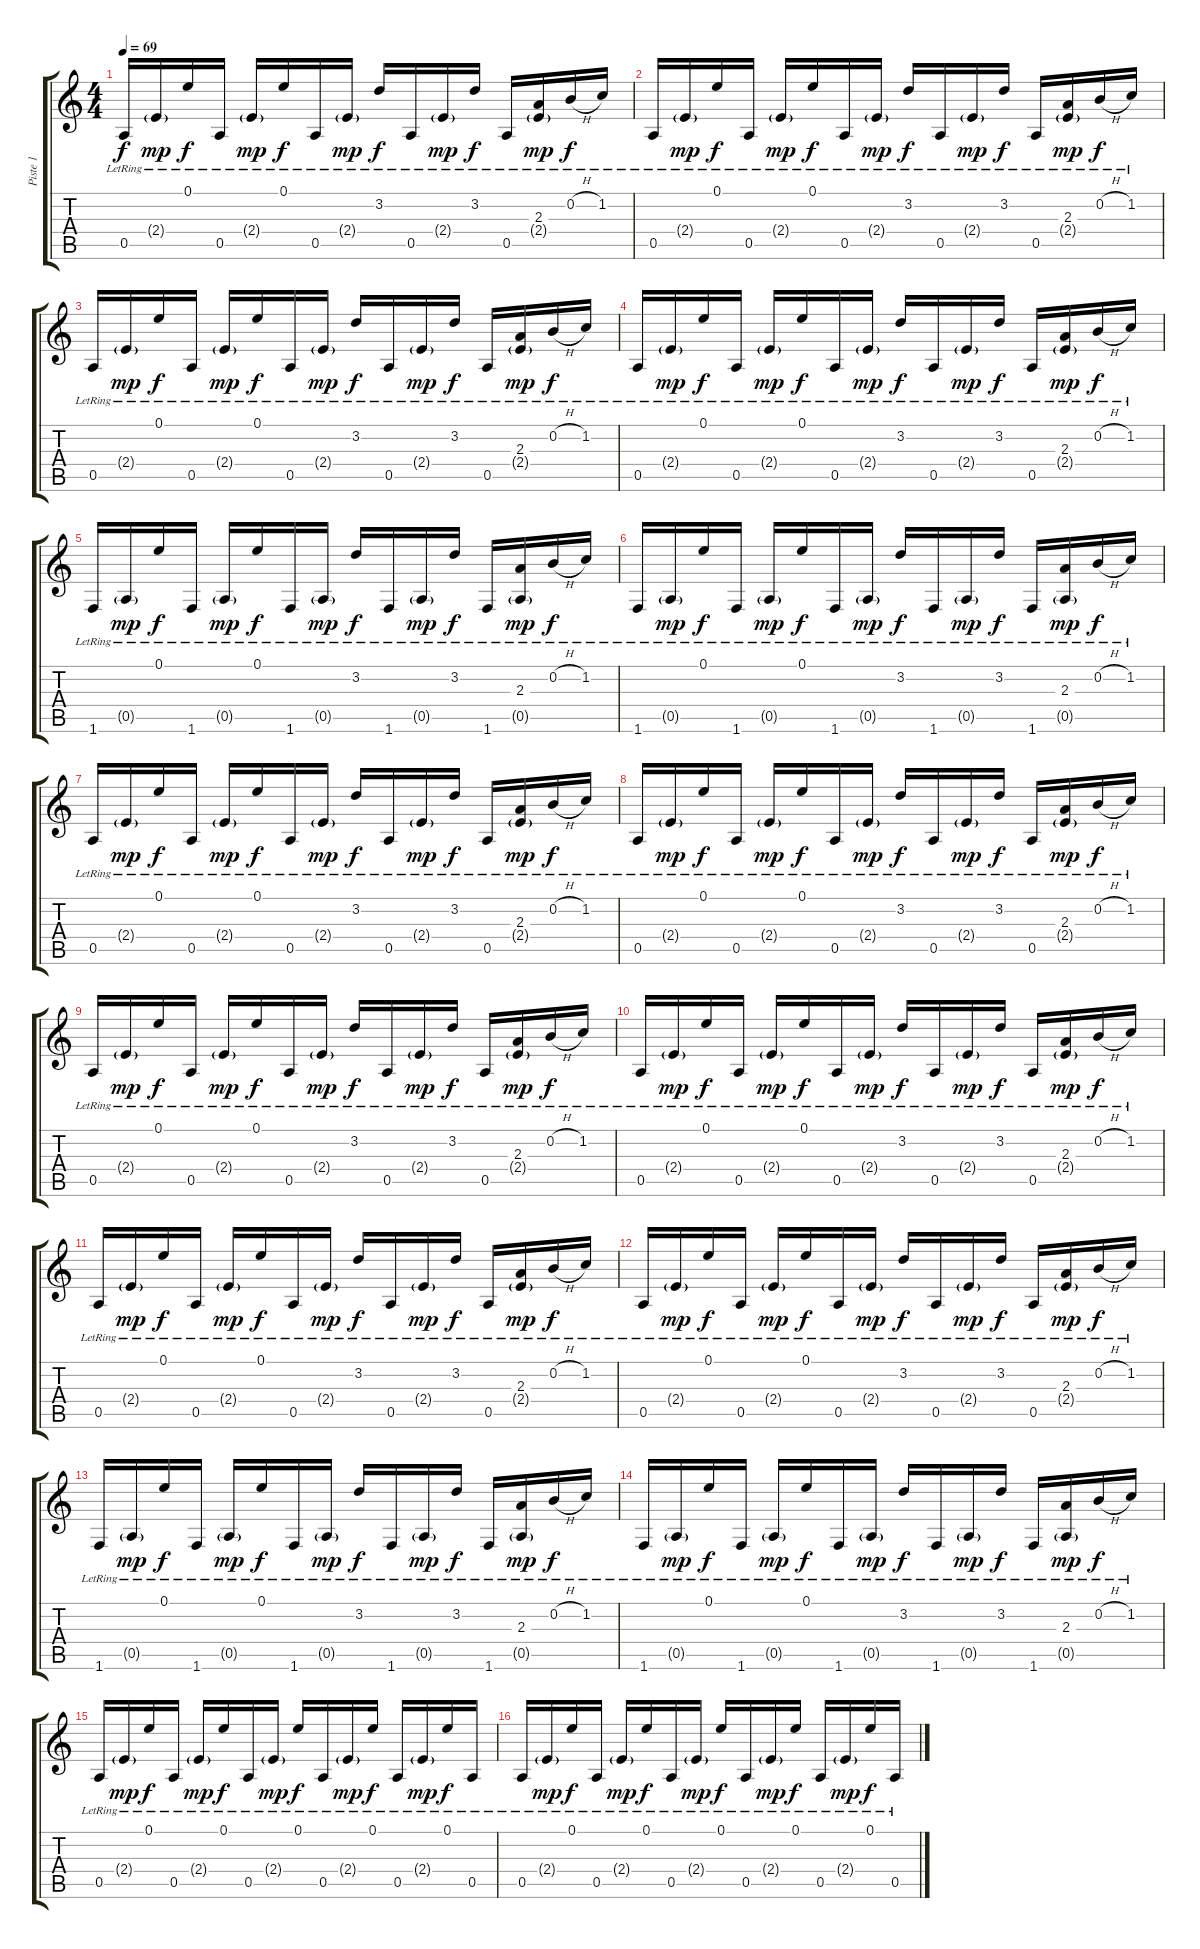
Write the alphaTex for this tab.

\track ("Piste 1" "Piste 1") {instrument electricguitarjazz}
\staff {score tabs}
\tuning (E4 B3 G3 D3 A2 E2) {hide}
\ts (4 4)
\tempo 69
\clef g2
\ks c
0.5{lr}.16{dy f} 2.4{g lr}.16{dy mp} 0.1{lr}.16{dy f} 0.5{lr}.16 2.4{g lr}.16{dy mp} 0.1{lr}.16{dy f} 0.5{lr}.16 2.4{g lr}.16{dy mp} 3.2{lr}.16{dy f} 0.5{lr}.16 2.4{g lr}.16{dy mp} 3.2{lr}.16{dy f} 0.5{lr}.16 (2.3{lr} 2.4{g lr}).16{dy mp} 0.2{h lr}.16{dy f} 1.2{lr}.16 |
0.5{lr}.16 2.4{g lr}.16{dy mp} 0.1{lr}.16{dy f} 0.5{lr}.16 2.4{g lr}.16{dy mp} 0.1{lr}.16{dy f} 0.5{lr}.16 2.4{g lr}.16{dy mp} 3.2{lr}.16{dy f} 0.5{lr}.16 2.4{g lr}.16{dy mp} 3.2{lr}.16{dy f} 0.5{lr}.16 (2.3{lr} 2.4{g lr}).16{dy mp} 0.2{h lr}.16{dy f} 1.2{lr}.16 |
0.5{lr}.16 2.4{g lr}.16{dy mp} 0.1{lr}.16{dy f} 0.5{lr}.16 2.4{g lr}.16{dy mp} 0.1{lr}.16{dy f} 0.5{lr}.16 2.4{g lr}.16{dy mp} 3.2{lr}.16{dy f} 0.5{lr}.16 2.4{g lr}.16{dy mp} 3.2{lr}.16{dy f} 0.5{lr}.16 (2.3{lr} 2.4{g lr}).16{dy mp} 0.2{h lr}.16{dy f} 1.2{lr}.16 |
0.5{lr}.16 2.4{g lr}.16{dy mp} 0.1{lr}.16{dy f} 0.5{lr}.16 2.4{g lr}.16{dy mp} 0.1{lr}.16{dy f} 0.5{lr}.16 2.4{g lr}.16{dy mp} 3.2{lr}.16{dy f} 0.5{lr}.16 2.4{g lr}.16{dy mp} 3.2{lr}.16{dy f} 0.5{lr}.16 (2.3{lr} 2.4{g lr}).16{dy mp} 0.2{h lr}.16{dy f} 1.2{lr}.16 |
1.6{lr}.16 0.5{g lr}.16{dy mp} 0.1{lr}.16{dy f} 1.6{lr}.16 0.5{g lr}.16{dy mp} 0.1{lr}.16{dy f} 1.6{lr}.16 0.5{g lr}.16{dy mp} 3.2{lr}.16{dy f} 1.6{lr}.16 0.5{g lr}.16{dy mp} 3.2{lr}.16{dy f} 1.6{lr}.16 (2.3{lr} 0.5{g lr}).16{dy mp} 0.2{h lr}.16{dy f} 1.2{lr}.16 |
1.6{lr}.16 0.5{g lr}.16{dy mp} 0.1{lr}.16{dy f} 1.6{lr}.16 0.5{g lr}.16{dy mp} 0.1{lr}.16{dy f} 1.6{lr}.16 0.5{g lr}.16{dy mp} 3.2{lr}.16{dy f} 1.6{lr}.16 0.5{g lr}.16{dy mp} 3.2{lr}.16{dy f} 1.6{lr}.16 (2.3{lr} 0.5{g lr}).16{dy mp} 0.2{h lr}.16{dy f} 1.2{lr}.16 |
0.5{lr}.16 2.4{g lr}.16{dy mp} 0.1{lr}.16{dy f} 0.5{lr}.16 2.4{g lr}.16{dy mp} 0.1{lr}.16{dy f} 0.5{lr}.16 2.4{g lr}.16{dy mp} 3.2{lr}.16{dy f} 0.5{lr}.16 2.4{g lr}.16{dy mp} 3.2{lr}.16{dy f} 0.5{lr}.16 (2.3{lr} 2.4{g lr}).16{dy mp} 0.2{h lr}.16{dy f} 1.2{lr}.16 |
0.5{lr}.16 2.4{g lr}.16{dy mp} 0.1{lr}.16{dy f} 0.5{lr}.16 2.4{g lr}.16{dy mp} 0.1{lr}.16{dy f} 0.5{lr}.16 2.4{g lr}.16{dy mp} 3.2{lr}.16{dy f} 0.5{lr}.16 2.4{g lr}.16{dy mp} 3.2{lr}.16{dy f} 0.5{lr}.16 (2.3{lr} 2.4{g lr}).16{dy mp} 0.2{h lr}.16{dy f} 1.2{lr}.16 |
0.5{lr}.16 2.4{g lr}.16{dy mp} 0.1{lr}.16{dy f} 0.5{lr}.16 2.4{g lr}.16{dy mp} 0.1{lr}.16{dy f} 0.5{lr}.16 2.4{g lr}.16{dy mp} 3.2{lr}.16{dy f} 0.5{lr}.16 2.4{g lr}.16{dy mp} 3.2{lr}.16{dy f} 0.5{lr}.16 (2.3{lr} 2.4{g lr}).16{dy mp} 0.2{h lr}.16{dy f} 1.2{lr}.16 |
0.5{lr}.16 2.4{g lr}.16{dy mp} 0.1{lr}.16{dy f} 0.5{lr}.16 2.4{g lr}.16{dy mp} 0.1{lr}.16{dy f} 0.5{lr}.16 2.4{g lr}.16{dy mp} 3.2{lr}.16{dy f} 0.5{lr}.16 2.4{g lr}.16{dy mp} 3.2{lr}.16{dy f} 0.5{lr}.16 (2.3{lr} 2.4{g lr}).16{dy mp} 0.2{h lr}.16{dy f} 1.2{lr}.16 |
0.5{lr}.16 2.4{g lr}.16{dy mp} 0.1{lr}.16{dy f} 0.5{lr}.16 2.4{g lr}.16{dy mp} 0.1{lr}.16{dy f} 0.5{lr}.16 2.4{g lr}.16{dy mp} 3.2{lr}.16{dy f} 0.5{lr}.16 2.4{g lr}.16{dy mp} 3.2{lr}.16{dy f} 0.5{lr}.16 (2.3{lr} 2.4{g lr}).16{dy mp} 0.2{h lr}.16{dy f} 1.2{lr}.16 |
0.5{lr}.16 2.4{g lr}.16{dy mp} 0.1{lr}.16{dy f} 0.5{lr}.16 2.4{g lr}.16{dy mp} 0.1{lr}.16{dy f} 0.5{lr}.16 2.4{g lr}.16{dy mp} 3.2{lr}.16{dy f} 0.5{lr}.16 2.4{g lr}.16{dy mp} 3.2{lr}.16{dy f} 0.5{lr}.16 (2.3{lr} 2.4{g lr}).16{dy mp} 0.2{h lr}.16{dy f} 1.2{lr}.16 |
1.6{lr}.16 0.5{g lr}.16{dy mp} 0.1{lr}.16{dy f} 1.6{lr}.16 0.5{g lr}.16{dy mp} 0.1{lr}.16{dy f} 1.6{lr}.16 0.5{g lr}.16{dy mp} 3.2{lr}.16{dy f} 1.6{lr}.16 0.5{g lr}.16{dy mp} 3.2{lr}.16{dy f} 1.6{lr}.16 (2.3{lr} 0.5{g lr}).16{dy mp} 0.2{h lr}.16{dy f} 1.2{lr}.16 |
1.6{lr}.16 0.5{g lr}.16{dy mp} 0.1{lr}.16{dy f} 1.6{lr}.16 0.5{g lr}.16{dy mp} 0.1{lr}.16{dy f} 1.6{lr}.16 0.5{g lr}.16{dy mp} 3.2{lr}.16{dy f} 1.6{lr}.16 0.5{g lr}.16{dy mp} 3.2{lr}.16{dy f} 1.6{lr}.16 (2.3{lr} 0.5{g lr}).16{dy mp} 0.2{h lr}.16{dy f} 1.2{lr}.16 |
0.5{lr}.16{volume 16} 2.4{g lr}.16{dy mp} 0.1{lr}.16{dy f} 0.5{lr}.16 2.4{g lr}.16{dy mp} 0.1{lr}.16{dy f} 0.5{lr}.16 2.4{g lr}.16{dy mp} 0.1{lr}.16{dy f} 0.5{lr}.16 2.4{g lr}.16{dy mp} 0.1{lr}.16{dy f} 0.5{lr}.16 2.4{g lr}.16{dy mp} 0.1{lr}.16{dy f} 0.5{lr}.16 |
0.5{lr}.16 2.4{g lr}.16{dy mp} 0.1{lr}.16{dy f} 0.5{lr}.16 2.4{g lr}.16{dy mp} 0.1{lr}.16{dy f} 0.5{lr}.16 2.4{g lr}.16{dy mp} 0.1{lr}.16{dy f} 0.5{lr}.16 2.4{g lr}.16{dy mp} 0.1{lr}.16{dy f} 0.5{lr}.16 2.4{g lr}.16{dy mp} 0.1{lr}.16{dy f} 0.5{lr}.16
